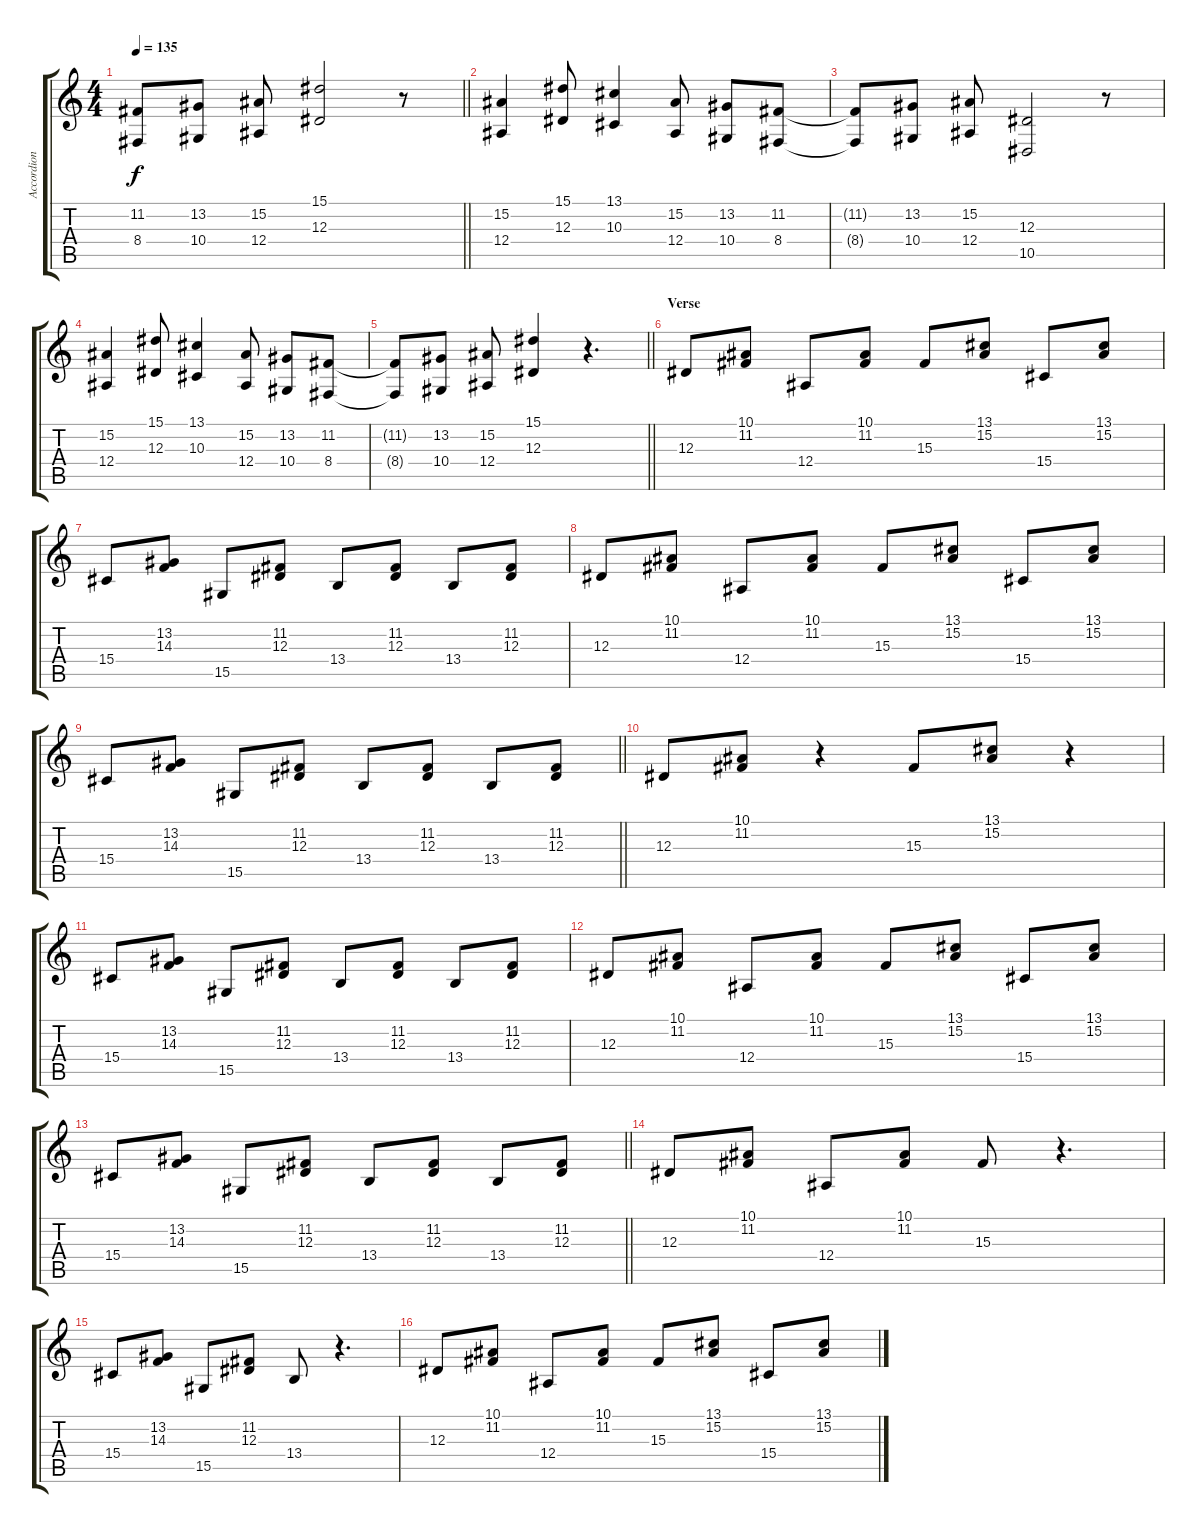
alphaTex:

\track ("Accordion" "Accordion") {instrument accordion}
\staff {score tabs}
\tuning (C4 G3 Eb3 Bb2 F2 C2) {hide}
\ts (4 4)
\tempo 135
\clef g2
\barLineRight lightlight
\ks c
(11.2{t} 8.4{t}).8{dy f} (13.2 10.4).8 (15.2 12.4).8 (15.1 12.3).2 r.8 |
\section ("" "")
(15.2 12.4).4 (15.1 12.3).8 (13.1 10.3).4 (15.2 12.4).8 (13.2 10.4).8 (11.2 8.4).8 |
(11.2{t} 8.4{t}).8 (13.2 10.4).8 (15.2 12.4).8 (12.3 10.5).2 r.8 |
(15.2 12.4).4 (15.1 12.3).8 (13.1 10.3).4 (15.2 12.4).8 (13.2 10.4).8 (11.2 8.4).8 |
\barLineRight lightlight
(11.2{t} 8.4{t}).8 (13.2 10.4).8 (15.2 12.4).8 (15.1 12.3).4 r.4{d} |
\section ("" "Verse")
12.3.8 (10.1 11.2).8 12.4.8 (10.1 11.2).8 15.3.8 (13.1 15.2).8 15.4.8 (13.1 15.2).8 |
15.4.8 (13.2 14.3).8 15.5.8 (11.2 12.3).8 13.4.8 (11.2 12.3).8 13.4.8 (11.2 12.3).8 |
12.3.8 (10.1 11.2).8 12.4.8 (10.1 11.2).8 15.3.8 (13.1 15.2).8 15.4.8 (13.1 15.2).8 |
\barLineRight lightlight
15.4.8 (13.2 14.3).8 15.5.8 (11.2 12.3).8 13.4.8 (11.2 12.3).8 13.4.8 (11.2 12.3).8 |
\section ("" "")
12.3.8 (10.1 11.2).8 r.4 15.3.8 (13.1 15.2).8 r.4 |
15.4.8 (13.2 14.3).8 15.5.8 (11.2 12.3).8 13.4.8 (11.2 12.3).8 13.4.8 (11.2 12.3).8 |
12.3.8 (10.1 11.2).8 12.4.8 (10.1 11.2).8 15.3.8 (13.1 15.2).8 15.4.8 (13.1 15.2).8 |
\barLineRight lightlight
15.4.8 (13.2 14.3).8 15.5.8 (11.2 12.3).8 13.4.8 (11.2 12.3).8 13.4.8 (11.2 12.3).8 |
\section ("" "")
12.3.8 (10.1 11.2).8 12.4.8 (10.1 11.2).8 15.3.8 r.4{d} |
15.4.8 (13.2 14.3).8 15.5.8 (11.2 12.3).8 13.4.8 r.4{d} |
12.3.8 (10.1 11.2).8 12.4.8 (10.1 11.2).8 15.3.8 (13.1 15.2).8 15.4.8 (13.1 15.2).8
